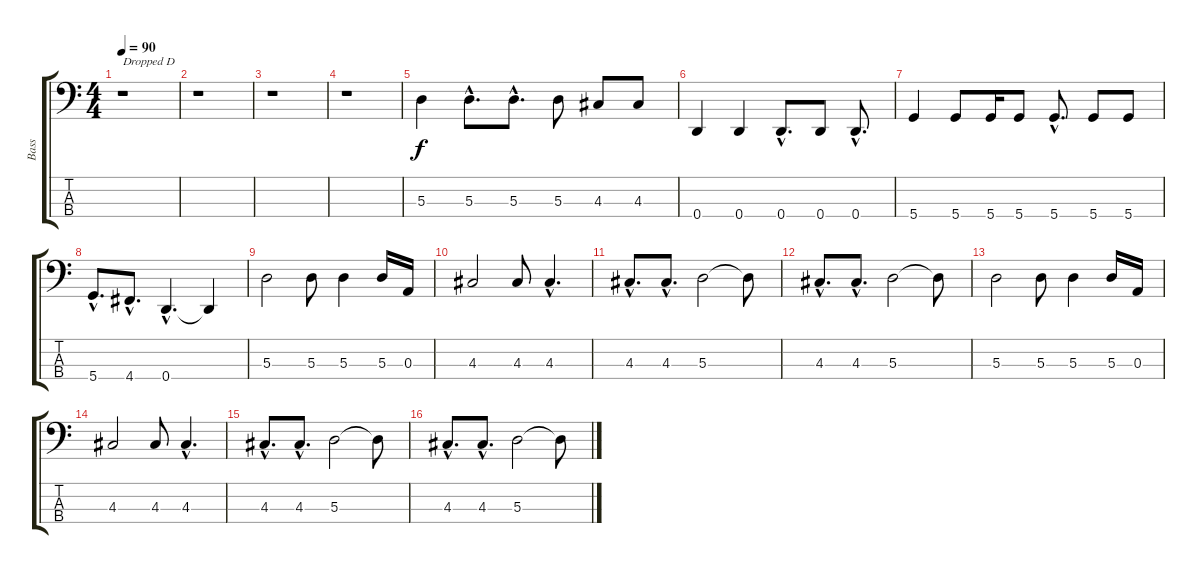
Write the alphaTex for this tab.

\track ("Bass" "Bass") {instrument electricbassfinger}
\staff {score tabs}
\tuning (G2 D2 A1 D1) {hide}
\ts (4 4)
\tempo 90
\clef f4
\ks c
r.1{txt "Dropped D" dy f instrument electricbassfinger} |
r.1 |
r.1 |
r.1 |
5.3.4 5.3{hac}.8{d} 5.3{hac}.8{d} 5.3.8 4.3.8 4.3.8 |
0.4.4 0.4.4 0.4{hac}.8{d} 0.4.8 0.4{hac}.8{d} |
5.4.4 5.4.8 5.4.16 5.4.8 5.4{hac}.8{d} 5.4.8 5.4.8 |
5.4{hac}.8{d} 4.4{hac}.8{d} 0.4{hac}.4{d} 0.4{t}.4 |
5.3.2 5.3.8 5.3.4 5.3.16 0.3.16 |
4.3.2 4.3.8 4.3{hac}.4{d} |
4.3{hac}.8{d} 4.3{hac}.8{d} 5.3.2 5.3{t}.8 |
4.3{hac}.8{d} 4.3{hac}.8{d} 5.3.2 5.3{t}.8 |
5.3.2 5.3.8 5.3.4 5.3.16 0.3.16 |
4.3.2 4.3.8 4.3{hac}.4{d} |
4.3{hac}.8{d} 4.3{hac}.8{d} 5.3.2 5.3{t}.8 |
4.3{hac}.8{d} 4.3{hac}.8{d} 5.3.2 5.3{t}.8
